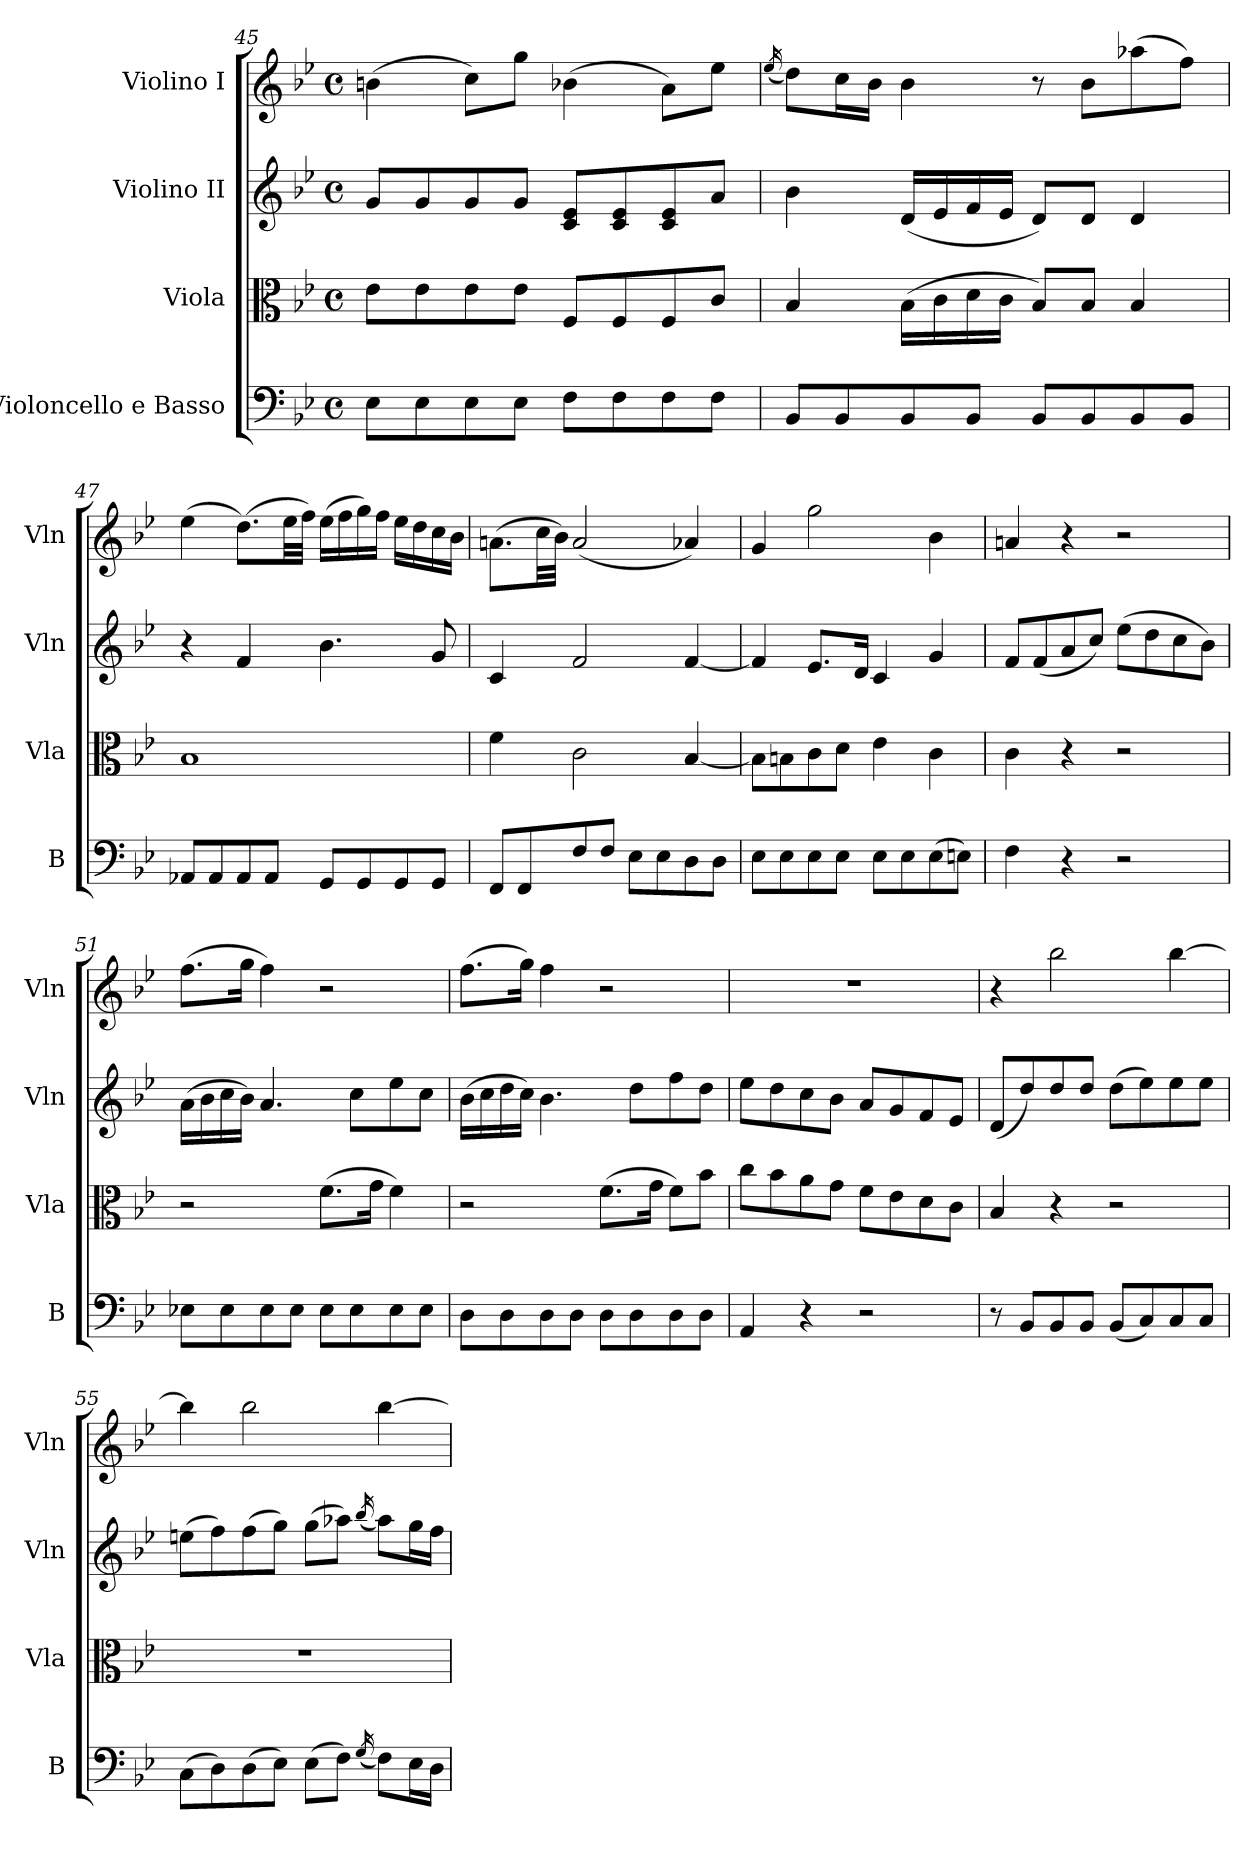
**kern	**kern	**kern	**kern
*part4	*part3	*part2	*part1
*staff4	*staff3	*staff2	*staff1
*I"Violoncello e Basso	*I"Viola	*I"Violino II	*I"Violino I
*I'B	*I'Vla	*I'Vln	*I'Vln
!!LO:LB:g=z
*clefF4	*clefC3	*clefG2	*clefG2
*k[b-e-]	*k[b-e-]	*k[b-e-]	*k[b-e-]
*B-:	*B-:	*B-:	*B-:
*M4/4	*M4/4	*M4/4	*M4/4
*met(c)	*met(c)	*met(c)	*met(c)
=45	=45	=45	=45
8E-L	8e-L	8gL	(4bn
8E-	8e-	8g	.
8E-	8e-	8g	8ccL)
8E-J	8e-J	8gJ	8ggJ
8FL	8FL	8e- 8cL	(4b-X
8F	8F	8e- 8c	.
8F	8F	8e- 8c	8aL)
8FJ	8cJ	8aJ	8ee-J
=46	=46	=46	=46
.	.	.	(<16qee-/
8BB-L	4B-	4b-	8ddL)
8BB-	.	.	16ccL
.	.	.	16b-JJ
8BB-	(16B-LL	(16dLL	4b-
.	16c	16e-	.
8BB-J	16d	16f	.
.	16cJJ	16e-JJ	.
8BB-L	8B-L)	8dL)	8r
8BB-	8B-J	8dJ	8b-L
8BB-	4B-	4d	(8aa-X
8BB-J	.	.	8ffJ)
=47	=47	=47	=47
8AA-XL	1B-	4r	(4ee-
8AA-	.	.	.
8AA-	.	4f	(8.ddL)
8AA-J	.	.	.
.	.	.	32ee-LL
.	.	.	32ffJJJ)
8GGL	.	4.b-	(16ee-LL
.	.	.	16ff
8GG	.	.	16gg)
.	.	.	16ffJJ
8GG	.	.	16ee-LL
.	.	.	16dd
8GGJ	.	8g	16cc
.	.	.	16b-JJ
=48	=48	=48	=48
8FFL	4f	4c	(8.anL
8FF	.	.	.
.	.	.	32ccLL
.	.	.	32b-JJJ)
8F	2c	2f	(2a
8FJ	.	.	.
8E-L	.	.	.
8E-	.	.	.
8D	[4B-	[4f	4a-X)
8DJ	.	.	.
!!LO:LB:g=z
=49	=49	=49	=49
8E-L	8B-L]	4f]	4g
8E-	8Bn	.	.
8E-	8c	8.e-L	2gg
8E-J	8dJ	.	.
.	.	16dJk	.
8E-L	4e-	4c	.
8E-	.	.	.
(8E-	4c	4g	4b-
8EnJ)	.	.	.
=50	=50	=50	=50
4F	4c	8fL	4an
.	.	(8f	.
4r	4r	8a	4r
.	.	8ccJ)	.
2r	2r	(8ee-L	2r
.	.	8dd	.
.	.	8cc	.
.	.	8b-J)	.
=51	=51	=51	=51
8E-XL	2r	(16aLL	(8.ffL
.	.	16b-	.
8E-	.	16cc	.
.	.	16b-JJ)	16ggJk
8E-	.	4.a	4ff)
8E-J	.	.	.
8E-L	(8.fL	.	2r
8E-	.	8ccL	.
.	16gJk	.	.
8E-	4f)	8ee-	.
8E-J	.	8ccJ	.
=52	=52	=52	=52
8DL	2r	(16b-LL	(8.ffL
.	.	16cc	.
8D	.	16dd	.
.	.	16ccJJ)	16ggJk)
8D	.	4.b-	4ff
8DJ	.	.	.
8DL	(8.fL	.	2r
8D	.	8ddL	.
.	16gJk	.	.
8D	8fL)	8ff	.
8DJ	8b-J	8ddJ	.
!!LO:PB:g=z
=53	=53	=53	=53
4AA	8ccL	8ee-L	1r
.	8b-	8dd	.
4r	8a	8cc	.
.	8gJ	8b-J	.
2r	8fL	8aL	.
.	8e-	8g	.
.	8d	8f	.
.	8cJ	8e-J	.
=54	=54	=54	=54
8r	4B-	(8d/L	4r
8BB-L	.	8dd/)	.
8BB-	4r	8dd/	2bb-
8BB-J	.	8dd/J	.
(8BB-L	2r	(8ddL	.
8C)	.	8ee-)	.
8C	.	8ee-	[4bb-
8CJ	.	8ee-J	.
=55	=55	=55	=55
(8CL	1r	(8eenL	4bb-]
8D)	.	8ff)	.
(8D	.	(8ff	2bb-
8E-J)	.	8ggJ)	.
(8E-L	.	(8ggL	.
8FJ)	.	8aa-XJ)	.
(<16qG/	.	(<16qbb-/	.
8FL)	.	8aa-L)	[4bb-
16E-L	.	16ggL	.
16DJJ	.	16ffJJ	.
=	=	=	=
*-	*-	*-	*-
